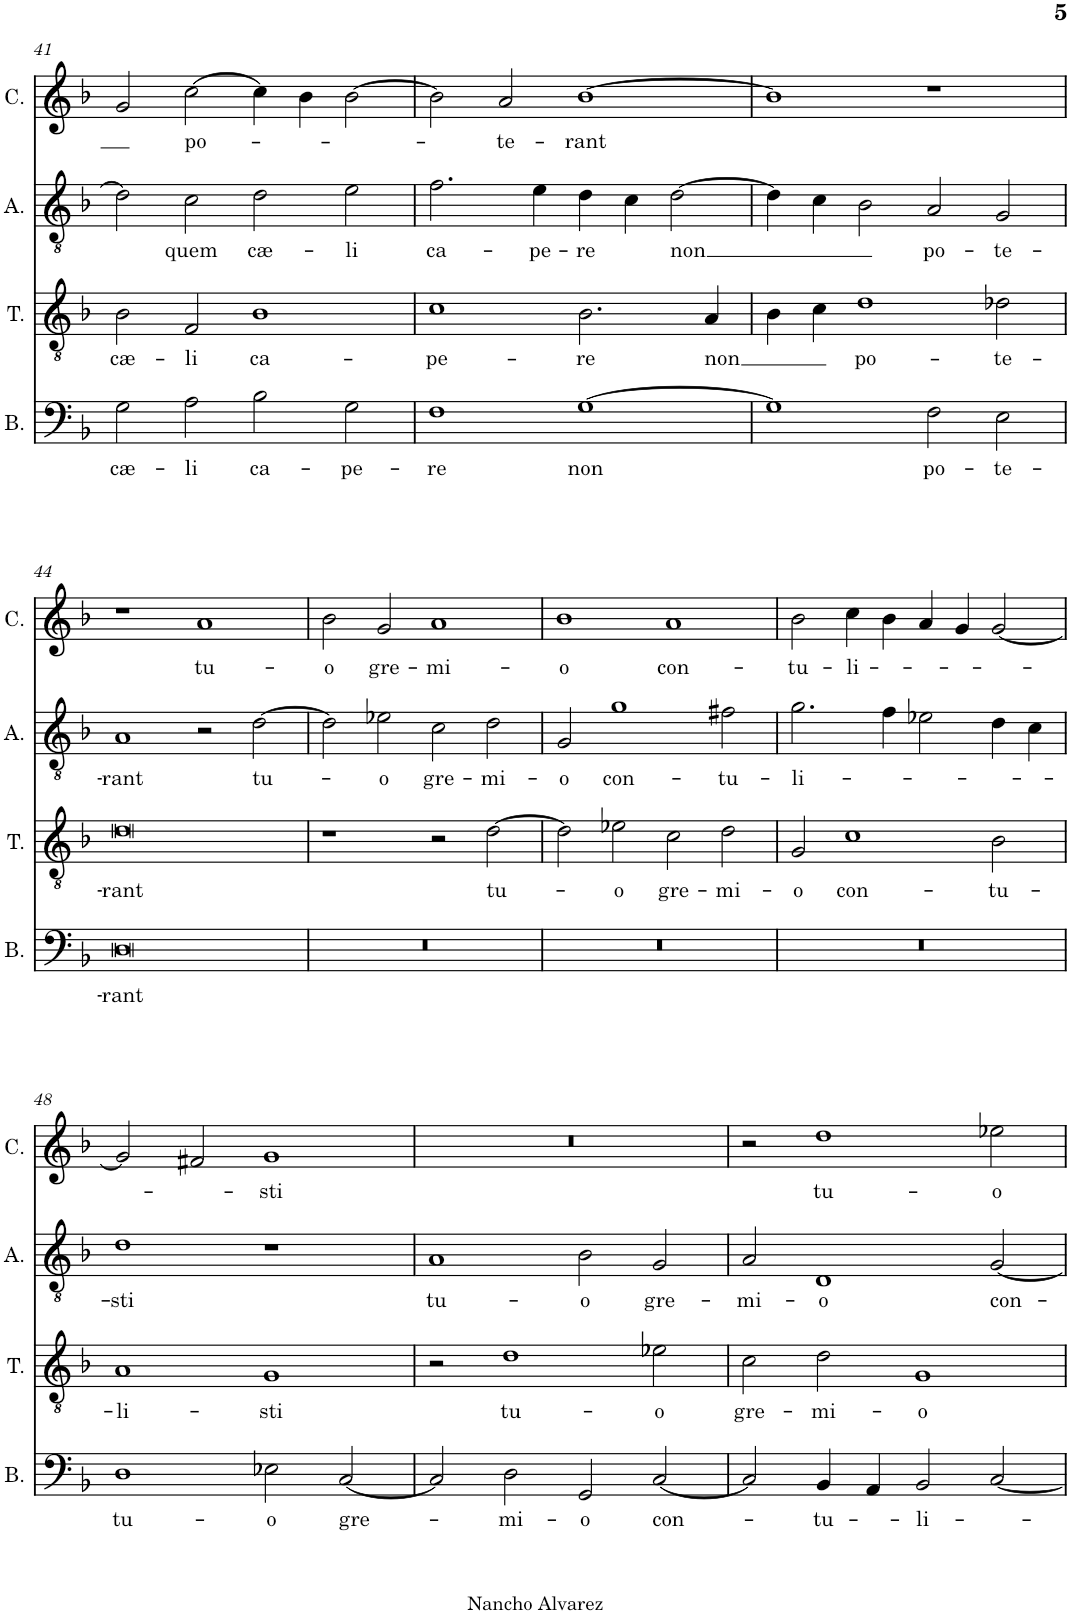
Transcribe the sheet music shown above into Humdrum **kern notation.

**kern	**text	**kern	**text	**kern	**text	**kern	**text
*part4	*part4	*part3	*part3	*part2	*part2	*part1	*part1
*staff4	*staff4	*staff3	*staff3	*staff2	*staff2	*staff1	*staff1
*I"Bassus	*	*I"Tenor	*	*I"Altus	*	*I"Cantus	*
*I'B.	*	*I'T.	*	*I'A.	*	*I'C.	*
!!LO:PB:g=z
*clefF4	*	*clefGv2	*	*clefGv2	*	*clefG2	*
*k[b-]	*	*k[b-]	*	*k[b-]	*	*k[b-]	*
*M4/2	*	*M4/2	*	*M4/2	*	*M4/2	*
=41	=41	=41	=41	=41	=41	=41	=41
!	!LO:LY:b	!	!LO:LY:b	!	!	!	!
2G\	cæ-	2B-\	cæ-	2d\]	.	2g/	.
!	!LO:LY:b	!	!LO:LY:b	!	!LO:LY:b	!	!LO:LY:b
2A\	-li	2F/	-li	2c\	quem	[2cc\	po-
!	!LO:LY:b	!	!LO:LY:b	!	!LO:LY:b	!	!
2B-\	ca-	1B-	ca-	2d\	cæ-	4cc\]	.
.	.	.	.	.	.	4b-\	.
!	!LO:LY:b	!	!	!	!LO:LY:b	!	!
2G\	-pe-	.	.	2e\	-li	[2b-\	.
=42	=42	=42	=42	=42	=42	=42	=42
!	!LO:LY:b	!	!LO:LY:b	!	!LO:LY:b	!	!
1F	-re	1c	-pe-	2.f\	ca-	2b-\]	.
!	!	!	!	!	!	!	!LO:LY:b
.	.	.	.	.	.	2a/	-te-
!	!	!	!	!	!LO:LY:b	!	!
.	.	.	.	4e\	-pe-	.	.
!	!LO:LY:b	!	!LO:LY:b	!	!LO:LY:b	!	!LO:LY:b
[1G	non	2.B-\	-re	4d\	-re	[1b-	-rant
.	.	.	.	4c\	.	.	.
!	!	!	!	!	!LO:LY:b	!	!
.	.	.	.	[2d\	-non	.	.
!	!	!	!LO:LY:b	!	!	!	!
.	.	4A/	-non	.	.	.	.
=43	=43	=43	=43	=43	=43	=43	=43
1G]	.	4B-\	.	4d\]	.	1b-]	.
.	.	4c\	.	4c\	.	.	.
!	!	!	!LO:LY:b	!	!	!	!
.	.	1d	po-	2B-\	.	.	.
!	!LO:LY:b	!	!	!	!LO:LY:b	!	!
2F\	po-	.	.	2A/	po-	1r	.
!	!LO:LY:b	!	!LO:LY:b	!	!LO:LY:b	!	!
2E\	-te-	2d-X\	-te-	2G/	-te-	.	.
!!LO:LB:g=z
=44	=44	=44	=44	=44	=44	=44	=44
!	!LO:LY:b	!	!LO:LY:b	!	!LO:LY:b	!	!
0D	-rant	0d	-rant	1A	-rant	1r	.
!	!	!	!	!	!	!	!LO:LY:b
.	.	.	.	2r	.	1a	tu-
!	!	!	!	!	!LO:LY:b	!	!
.	.	.	.	[2d\	tu-	.	.
=45	=45	=45	=45	=45	=45	=45	=45
!	!	!	!	!	!	!	!LO:LY:b
0r	.	1r	.	2d\]	.	2b-\	-o
!	!	!	!	!	!LO:LY:b	!	!LO:LY:b
.	.	.	.	2e-X\	-o	2g/	gre-
!	!	!	!	!	!LO:LY:b	!	!LO:LY:b
.	.	2r	.	2c\	gre-	1a	-mi-
!	!	!	!LO:LY:b	!	!LO:LY:b	!	!
.	.	[2d\	tu-	2d\	-mi-	.	.
=46	=46	=46	=46	=46	=46	=46	=46
!	!	!	!	!	!LO:LY:b	!	!LO:LY:b
0r	.	2d\]	.	2G/	-o	1b-	-o
!	!	!	!LO:LY:b	!	!LO:LY:b	!	!
.	.	2e-X\	-o	1g	con-	.	.
!	!	!	!LO:LY:b	!	!	!	!LO:LY:b
.	.	2c\	gre-	.	.	1a	con-
!	!	!	!LO:LY:b	!	!LO:LY:b	!	!
.	.	2d\	-mi-	2f#X\	-tu-	.	.
=47	=47	=47	=47	=47	=47	=47	=47
!	!	!	!LO:LY:b	!	!LO:LY:b	!	!LO:LY:b
0r	.	2G/	-o	2.g\	-li-	2b-\	-tu-
!	!	!	!LO:LY:b	!	!	!	!LO:LY:b
.	.	1c	con-	.	.	4cc\	-li-
.	.	.	.	4f\	.	4b-\	.
.	.	.	.	2e-X\	.	4a/	.
.	.	.	.	.	.	4g/	.
!	!	!	!LO:LY:b	!	!	!	!
.	.	2B-\	-tu-	4d\	.	[2g/	.
.	.	.	.	4c\	.	.	.
!!LO:LB:g=z
=48	=48	=48	=48	=48	=48	=48	=48
!	!LO:LY:b	!	!LO:LY:b	!	!LO:LY:b	!	!
1D	tu-	1A	-li-	1d	-sti	2g/]	.
.	.	.	.	.	.	2f#X/	.
!	!LO:LY:b	!	!LO:LY:b	!	!	!	!LO:LY:b
2E-X\	-o	1G	-sti	1r	.	1g	-sti
!	!LO:LY:b	!	!	!	!	!	!
[2C/	gre-	.	.	.	.	.	.
=49	=49	=49	=49	=49	=49	=49	=49
!	!	!	!	!	!LO:LY:b	!	!
2C/]	.	2r	.	1A	tu-	0r	.
!	!LO:LY:b	!	!LO:LY:b	!	!	!	!
2D\	-mi-	1d	tu-	.	.	.	.
!	!LO:LY:b	!	!	!	!LO:LY:b	!	!
2GG/	-o	.	.	2B-\	-o	.	.
!	!LO:LY:b	!	!LO:LY:b	!	!LO:LY:b	!	!
[2C/	con-	2e-X\	-o	2G/	gre-	.	.
=50	=50	=50	=50	=50	=50	=50	=50
!	!	!	!LO:LY:b	!	!LO:LY:b	!	!
2C/]	.	2c\	gre-	2A/	-mi-	2r	.
!	!LO:LY:b	!	!LO:LY:b	!	!LO:LY:b	!	!LO:LY:b
4BB-/	-tu-	2d\	-mi-	1D	-o	1dd	tu-
4AA/	.	.	.	.	.	.	.
!	!LO:LY:b	!	!LO:LY:b	!	!	!	!
2BB-/	-li-	1G	-o	.	.	.	.
!	!	!	!	!	!LO:LY:b	!	!LO:LY:b
[2C/	.	.	.	[2G/	con-	2ee-X\	-o
=	=	=	=	=	=	=	=
*-	*-	*-	*-	*-	*-	*-	*-
